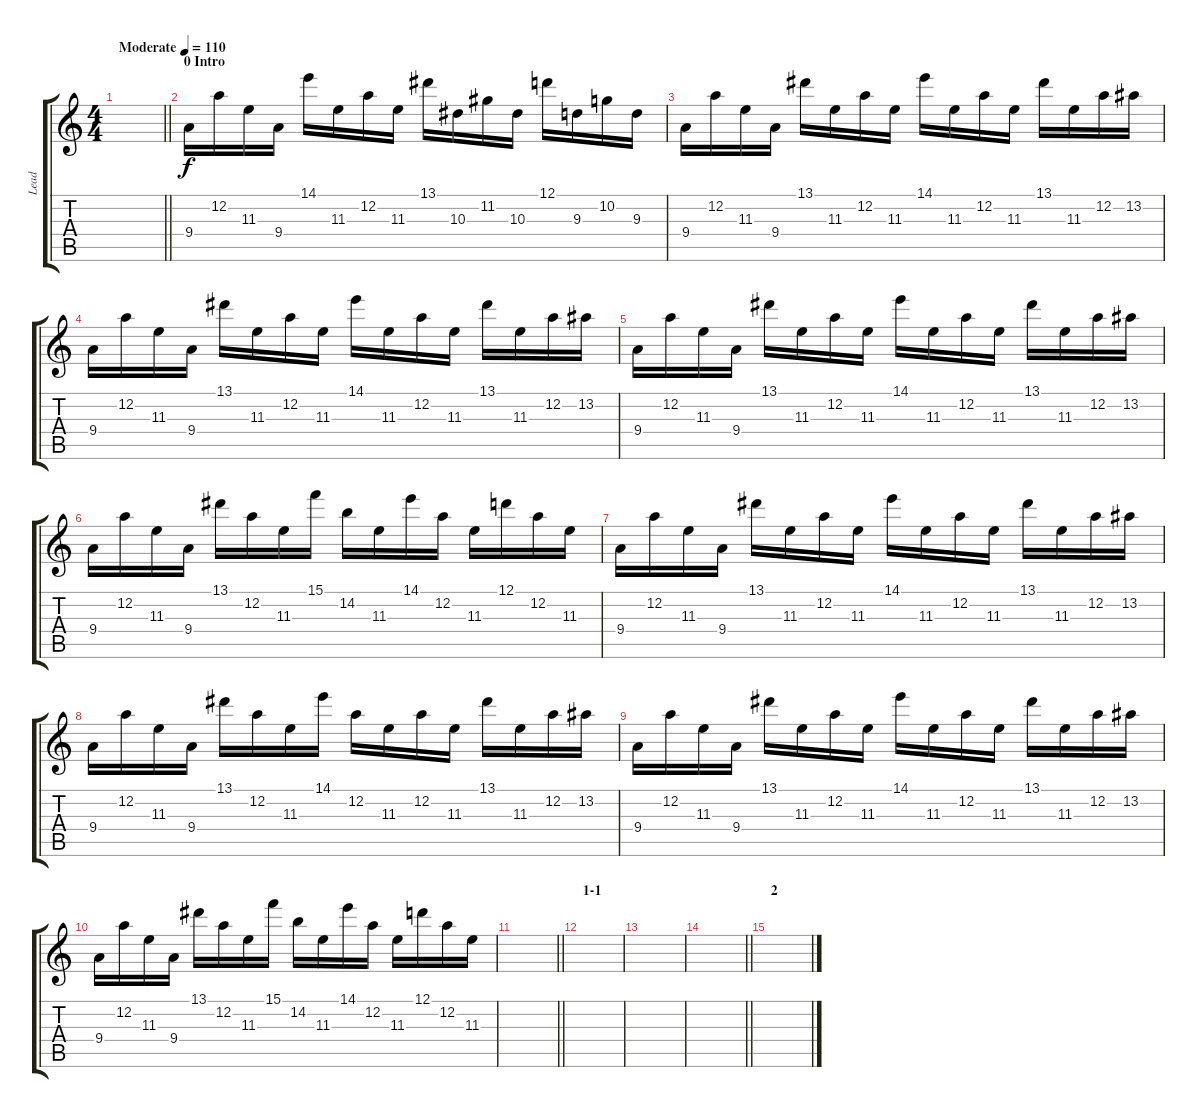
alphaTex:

\track ("Lead" "Lead") {instrument overdrivenguitar}
\staff {score tabs}
\tuning (D4 A3 F3 C3 G2 D2) {hide}
\ts (4 4)
\tempo (110 "Moderate")
\clef g2
\barLineRight lightlight
\ks c
|
\section ("" "0 Intro")
9.4.16 12.2.16 11.3.16 9.4.16 14.1.16 11.3.16 12.2.16 11.3.16 13.1.16 10.3.16 11.2.16 10.3.16 12.1.16 9.3.16 10.2.16 9.3.16 |
9.4.16 12.2.16 11.3.16 9.4.16 13.1.16 11.3.16 12.2.16 11.3.16 14.1.16 11.3.16 12.2.16 11.3.16 13.1.16 11.3.16 12.2.16 13.2.16 |
9.4.16 12.2.16 11.3.16 9.4.16 13.1.16 11.3.16 12.2.16 11.3.16 14.1.16 11.3.16 12.2.16 11.3.16 13.1.16 11.3.16 12.2.16 13.2.16 |
9.4.16 12.2.16 11.3.16 9.4.16 13.1.16 11.3.16 12.2.16 11.3.16 14.1.16 11.3.16 12.2.16 11.3.16 13.1.16 11.3.16 12.2.16 13.2.16 |
9.4.16 12.2.16 11.3.16 9.4.16 13.1.16 12.2.16 11.3.16 15.1.16 14.2.16 11.3.16 14.1.16 12.2.16 11.3.16 12.1.16 12.2.16 11.3.16 |
9.4.16 12.2.16 11.3.16 9.4.16 13.1.16 11.3.16 12.2.16 11.3.16 14.1.16 11.3.16 12.2.16 11.3.16 13.1.16 11.3.16 12.2.16 13.2.16 |
9.4.16 12.2.16 11.3.16 9.4.16 13.1.16 12.2.16 11.3.16 14.1.16 12.2.16 11.3.16 12.2.16 11.3.16 13.1.16 11.3.16 12.2.16 13.2.16 |
9.4.16 12.2.16 11.3.16 9.4.16 13.1.16 11.3.16 12.2.16 11.3.16 14.1.16 11.3.16 12.2.16 11.3.16 13.1.16 11.3.16 12.2.16 13.2.16 |
9.4.16 12.2.16 11.3.16 9.4.16 13.1.16 12.2.16 11.3.16 15.1.16 14.2.16 11.3.16 14.1.16 12.2.16 11.3.16 12.1.16 12.2.16 11.3.16 |
\barLineRight lightlight
|
\section ("" "1-1")
|
|
\barLineRight lightlight
|
\section ("" "2")
